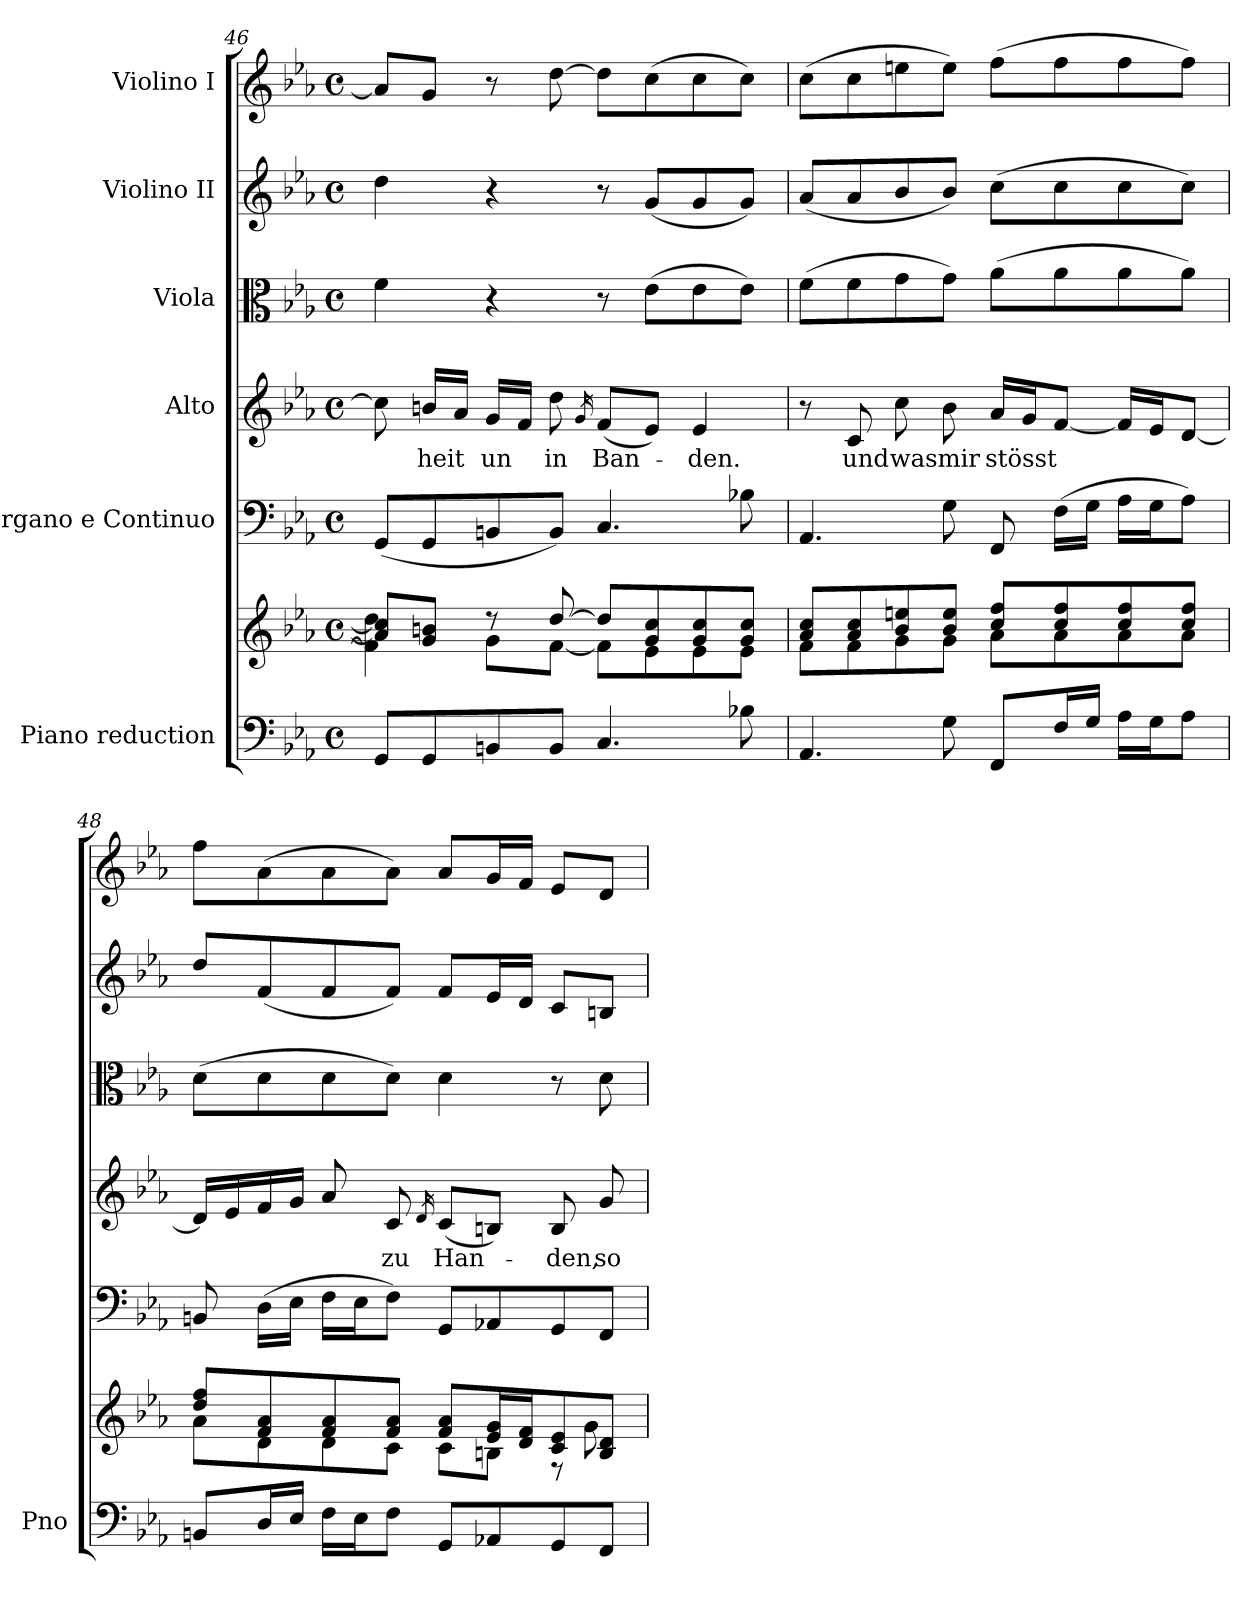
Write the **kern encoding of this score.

**kern	**kern	**kern	**kern	**text	**kern	**kern	**kern
*part6	*part6	*part5	*part4	*part4	*part3	*part2	*part1
*staff7	*staff6	*staff5	*staff4	*staff4	*staff3	*staff2	*staff1
*I"Piano reduction	*	*I"Organo e Continuo	*I"Alto	*	*I"Viola	*I"Violino II	*I"Violino I
*I'Pno	*	*	*	*	*	*	*
!!LO:PB:g=z
*clefF4	*clefG2	*clefF4	*clefG2	*	*clefC3	*clefG2	*clefG2
*k[b-e-a-]	*k[b-e-a-]	*k[b-e-a-]	*k[b-e-a-]	*	*k[b-e-a-]	*k[b-e-a-]	*k[b-e-a-]
*M4/4	*M4/4	*M4/4	*M4/4	*	*M4/4	*M4/4	*M4/4
*met(c)	*met(c)	*met(c)	*met(c)	*	*met(c)	*met(c)	*met(c)
=46	=46	=46	=46	=46	=46	=46	=46
*	*^	*	*	*	*	*	*
8GG/L	8a-/] 8cc/]L	4f\] 4dd\	(8GG/L	8cc\]	.	4f\	4dd\	8a-/L]
!	!	!	!	!	!LO:LY:b	!	!	!
8GG/	8g/ 8bn/J	.	8GG/	16bn/LL	-heit	.	.	8g/J
.	.	.	.	16a-/JJ	.	.	.	.
!	!	!	!	!	!LO:LY:b	!	!	!
8BBn/	8r	8g\L	8BBn/	16g/LL	un	4r	4r	8r
.	.	.	.	16f/JJ	.	.	.	.
!	!	!	!	!	!LO:LY:b	!	!	!
8BB/J	[8dd/	[8f\J	8BB/J)	8dd\	in	.	.	[8dd\
.	.	.	.	16qg/	.	.	.	.
!	!	!	!	!	!LO:LY:b	!	!	!
4.C/	8dd/L]	8f\L]	4.C/	(8f/L	Ban-	8r	8r	8dd\L]
.	8g/ 8cc/	8e-\	.	8e-/J)	.	(8e-\L	(8g/L	(8cc\
!	!	!	!	!	!LO:LY:b	!	!	!
.	8g/ 8cc/	8e-\	.	4e-/	-den.	8e-\	8g/	8cc\
8B-X\	8g/ 8cc/J	8e-\J	8B-X\	.	.	8e-\J)	8g/J)	8cc\J)
=47	=47	=47	=47	=47	=47	=47	=47	=47
4.AA-/	8a-/ 8cc/L	8f\L	4.AA-/	8r	.	(8f\L	(8a-/L	(8cc\L
!	!	!	!	!	!LO:LY:b	!	!	!
.	8a-/ 8cc/	8f\	.	8c/	und	8f\	8a-/	8cc\
!	!	!	!	!	!LO:LY:b	!	!	!
.	8b-/ 8een/	8g\	.	8cc\	was	8g\	8b-/	8een\
!	!	!	!	!	!LO:LY:b	!	!	!
8G\	8b-/ 8ee/J	8g\J	8G\	8b-\	mir	8g\J)	8b-/J)	8ee\J)
!	!	!	!	!	!LO:LY:b	!	!	!
8FF/L	8cc/ 8ff/L	8a-\L	8FF/	16a-/LL	stösst	(8a-\L	(8cc\L	(8ff\L
.	.	.	.	16g/J	.	.	.	.
16F/L	8cc/ 8ff/	8a-\	(16F\LL	[8f/J	.	8a-\	8cc\	8ff\
16G/JJ	.	.	16G\JJ	.	.	.	.	.
16A-\LL	8cc/ 8ff/	8a-\	16A-\LL	16f/LL]	.	8a-\	8cc\	8ff\
16G\J	.	.	16G\J	16e-/J	.	.	.	.
8A-\J	8cc/ 8ff/J	8a-\J	8A-\J)	[8d/J	.	8a-\J)	8cc\J)	8ff\J)
=48	=48	=48	=48	=48	=48	=48	=48	=48
8BBn/L	8dd/ 8ff/L	8a-\L	8BBn/	16d/LL]	.	(8d\L	8dd/L	8ff\L
.	.	.	.	16e-/	.	.	.	.
16D/L	8f/ 8a-/	8d\	(16D\LL	16f/	.	8d\	(8f/	(8a-\
16E-/JJ	.	.	16E-\JJ	16g/JJ	.	.	.	.
16F\LL	8f/ 8a-/	8d\	16F\LL	8a-/	.	8d\	8f/	8a-\
16E-\J	.	.	16E-\J	.	.	.	.	.
!	!	!	!	!	!LO:LY:b	!	!	!
8F\J	8f/ 8a-/J	8c\J	8F\J)	8c/	zu	8d\J)	8f/J)	8a-\J)
.	.	.	.	16qd/	.	.	.	.
!	!	!	!	!	!LO:LY:b	!	!	!
8GG/L	8f/ 8a-/L	8c\L	8GG/L	(8c/L	Han-	4d\	8f/L	8a-/L
8AA-X/	16e-/ 16g/L	8Bn\J	8AA-X/	8Bn/J)	.	.	16e-/L	16g/L
.	16d/ 16f/J	.	.	.	.	.	16d/JJ	16f/JJ
!	!	!	!	!	!LO:LY:b	!	!	!
8GG/	8c/ 8e-/	8r	8GG/	8B/	-den,	8r	8c/L	8e-/L
!	!	!	!	!	!LO:LY:b	!	!	!
8FF/J	8B/ 8d/J	8g\	8FF/J	8g/	so	8d\	8Bn/J	8d/J
*	*v	*v	*	*	*	*	*	*
=	=	=	=	=	=	=	=
*-	*-	*-	*-	*-	*-	*-	*-
